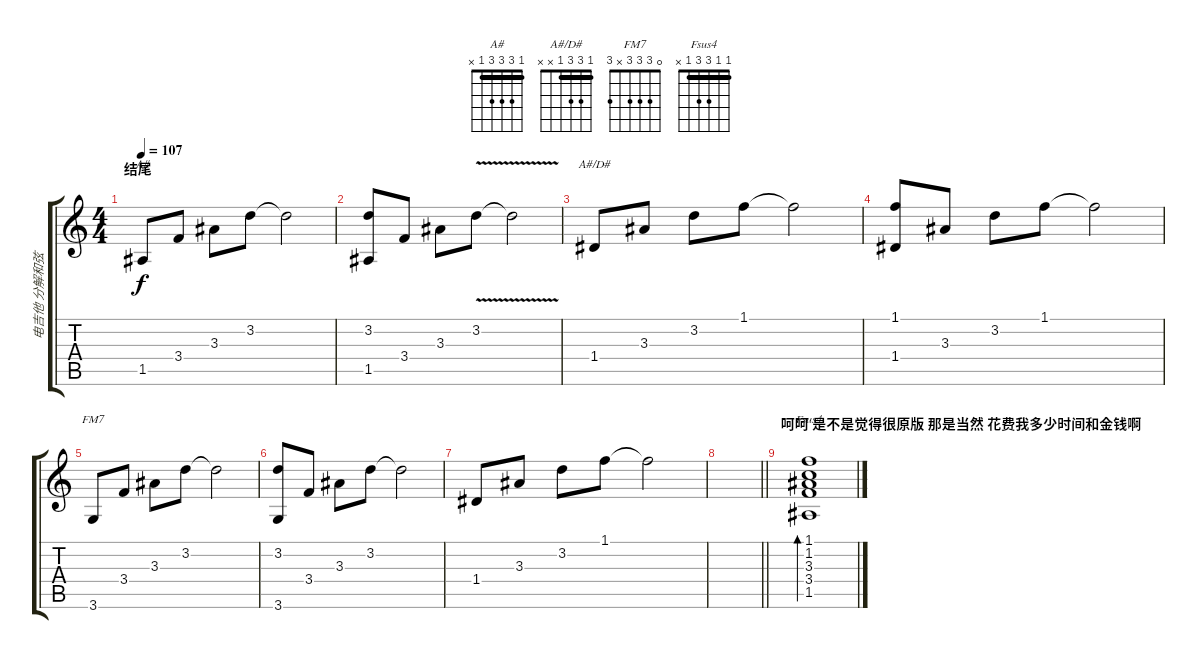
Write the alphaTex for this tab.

\track ("电吉他 分解和弦" "电吉他 分解和弦") {instrument electricguitarjazz}
\staff {score tabs}
\tuning (E4 B3 G3 D3 A2 E2) {hide}
\chord ("A#" 1 3 3 3 1 x) {barre 1}
\chord ("A#/D#" 1 3 3 1 x x) {barre 1}
\chord ("FM7" 0 3 3 3 x 3)
\chord ("Fsus4" 1 1 3 3 1 x) {barre 1}
\ts (4 4)
\section ("" "结尾")
\tempo 107
\clef g2
\ks c
1.5.8{ch "A#" dy f} 3.4.8 3.3.8 3.2.8 3.2{t}.2 |
(3.2 1.5).8 3.4.8 3.3.8 3.2{v}.8 3.2{t}.2 |
1.4.8{ch "A#/D#"} 3.3.8 3.2.8 1.1.8 1.1{t}.2 |
(1.1 1.4).8 3.3.8 3.2.8 1.1.8 1.1{t}.2 |
3.6.8{ch "FM7"} 3.4.8 3.3.8 3.2.8 3.2{t}.2 |
(3.2 3.6).8 3.4.8 3.3.8 3.2.8 3.2{t}.2 |
1.4.8 3.3.8 3.2.8 1.1.8 1.1{t}.2 |
\barLineRight lightlight
|
\section ("" "呵呵 是不是觉得很原版 那是当然 花费我多少时间和金钱啊")
(1.1 1.2 3.3 3.4 1.5).1{bd 480 ch "Fsus4"}
